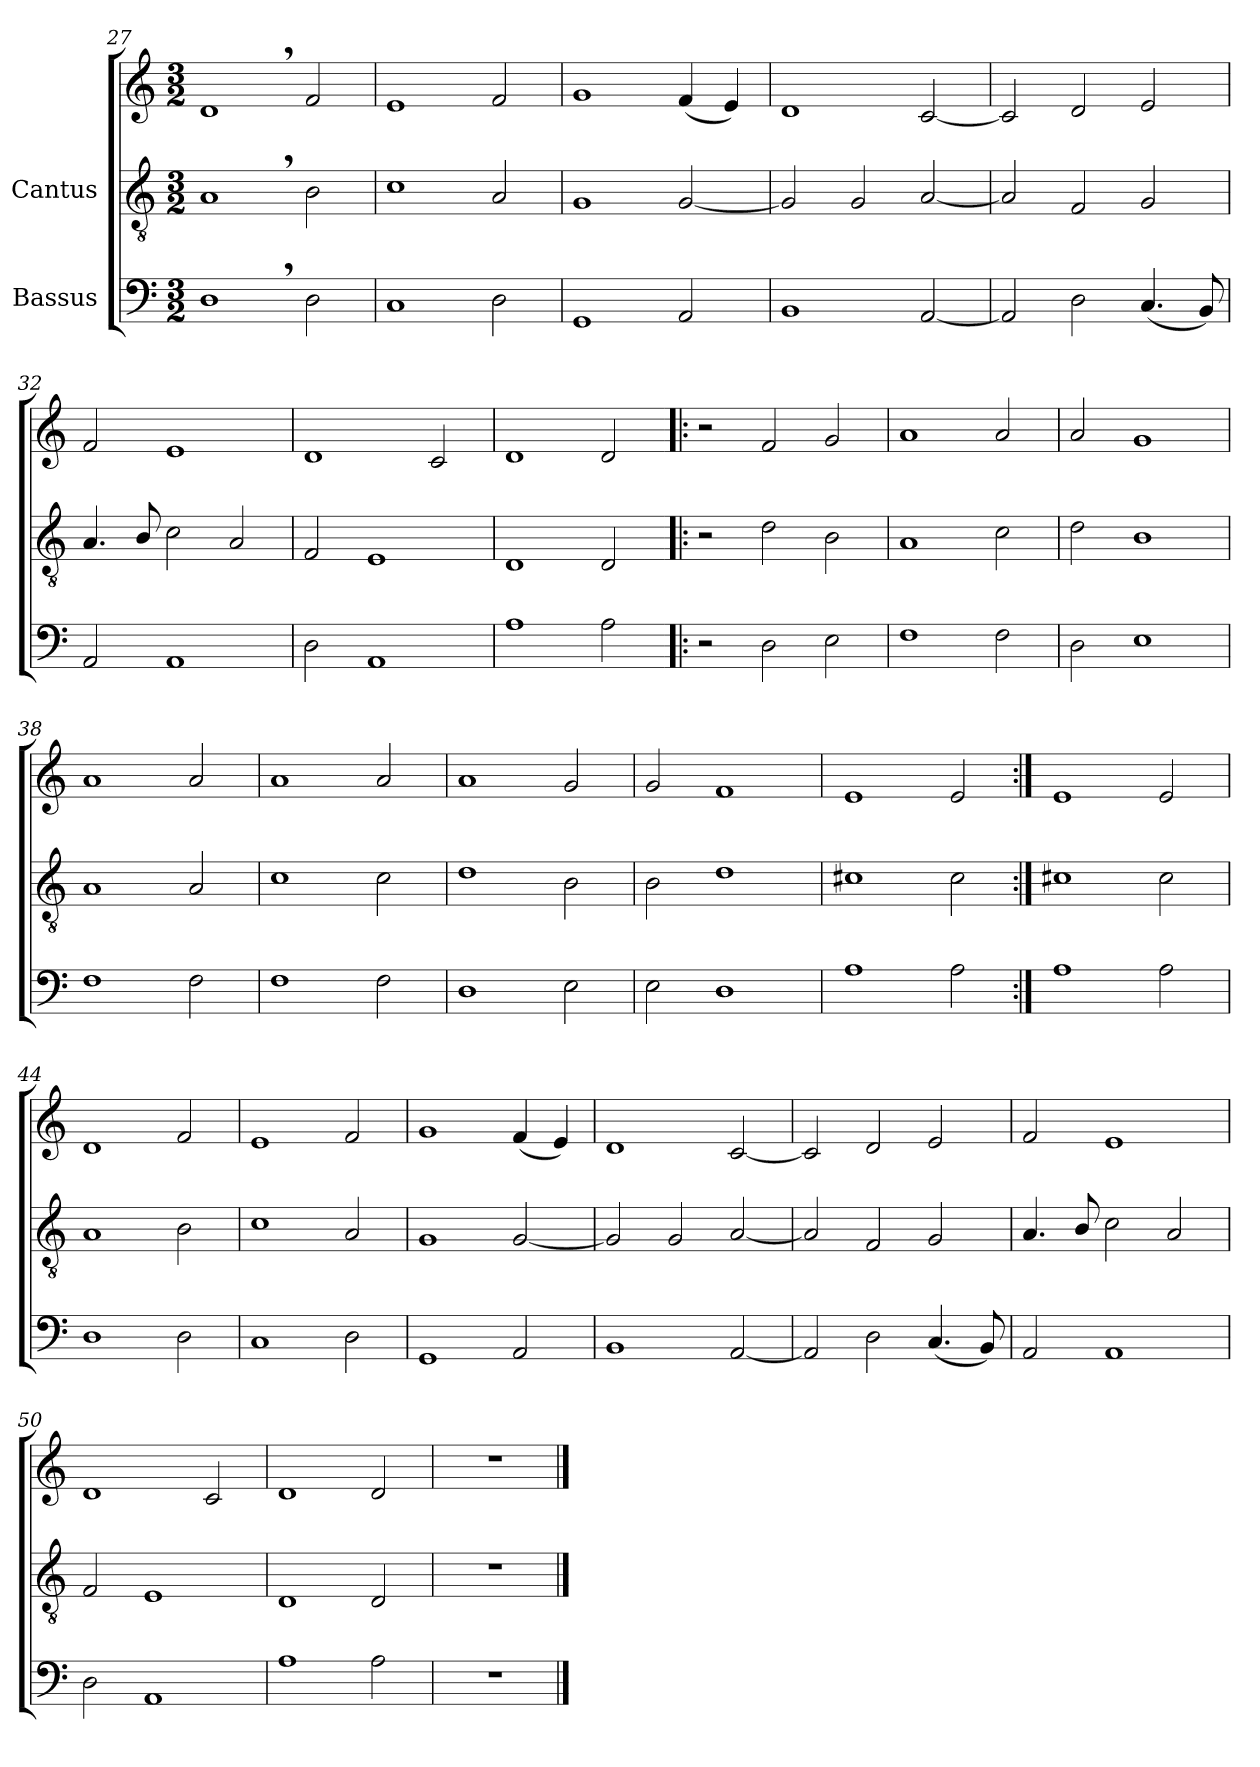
**kern	**kern	**kern
*part2	*part1	*part1
*staff3	*staff2	*staff1
*I"Bassus	*I"Cantus	*
!!LO:PB:g=z
*clefF4	*clefGv2	*clefG2
*M3/2	*M3/2	*M3/2
=27	=27	=27
1D,>	1A,<	1d,<
2D\	2B\	2f/
=28	=28	=28
1C	1c	1e
2D\	2A/	2f/
=29	=29	=29
1GG	1G	1g
2AA/	[<2G/	(<4f/
.	.	4e/)
=30	=30	=30
1BB	2G/]	1d
.	2G/	.
[<2AA/	[<2A/	[<2c/
=31	=31	=31
2AA/]	2A/]	2c/]
2D\	2F/	2d/
(<4.C/	2G/	2e/
8BB/)	.	.
=32	=32	=32
2AA/	4.A/	2f/
.	8B/	.
1AA	2c\	1e
.	2A/	.
=33	=33	=33
2D\	2F/	1d
1AA	1E	.
.	.	2c/
!!LO:LB:g=z
=34	=34	=34
1A	1D	1d
2A\	2D/	2d/
=35!|:	=35!|:	=35!|:
2r	2r	2r
2D\	2d\	2f/
2E\	2B\	2g/
=36	=36	=36
1F	1A	1a
2F\	2c\	2a/
=37	=37	=37
2D\	2d\	2a/
1E	1B	1g
=38	=38	=38
1F	1A	1a
2F\	2A/	2a/
=39	=39	=39
1F	1c	1a
2F\	2c\	2a/
=40	=40	=40
1D	1d	1a
2E\	2B\	2g/
!!LO:PB:g=z
=41	=41	=41
2E\	2B\	2g/
1D	1d	1f
=42	=42	=42
1A	1c#X	1e
2A\	2c#\	2e/
=43:|!	=43:|!	=43:|!
1A	1c#X	1e
2A\	2c#\	2e/
=44	=44	=44
1D	1A	1d
2D\	2B\	2f/
=45	=45	=45
1C	1c	1e
2D\	2A/	2f/
=46	=46	=46
1GG	1G	1g
2AA/	[<2G/	(<4f/
.	.	4e/)
=47	=47	=47
1BB	2G/]	1d
.	2G/	.
[<2AA/	[<2A/	[<2c/
!!LO:LB:g=z
=48	=48	=48
2AA/]	2A/]	2c/]
2D\	2F/	2d/
(<4.C/	2G/	2e/
8BB/)	.	.
=49	=49	=49
2AA/	4.A/	2f/
.	8B/	.
1AA	2c\	1e
.	2A/	.
=50	=50	=50
2D\	2F/	1d
1AA	1E	.
.	.	2c/
=51	=51	=51
1A	1D	1d
2A\	2D/	2d/
=52!|	=52!|	=52!|
1.r	1.r	1.r
==	==	==
*-	*-	*-
